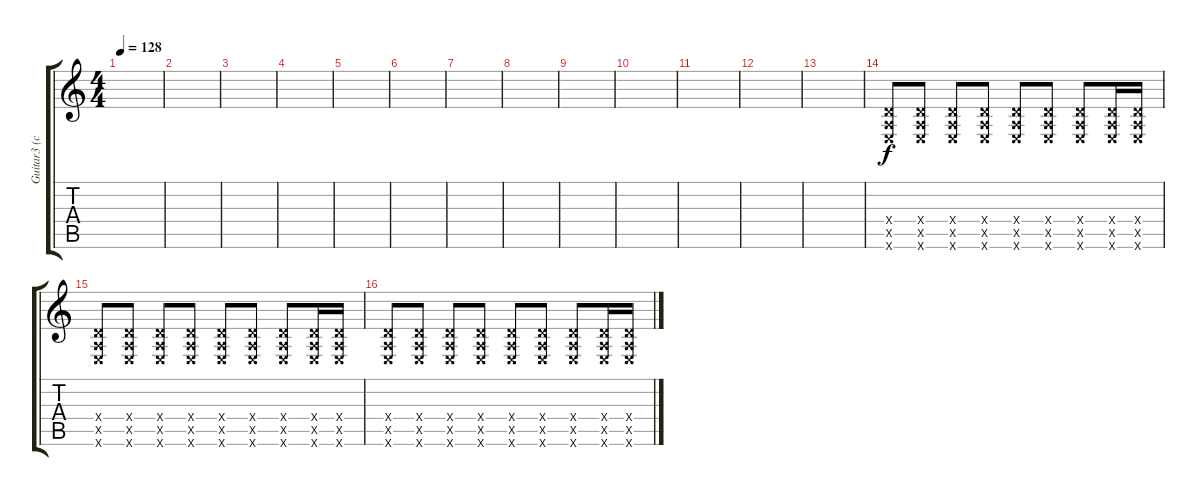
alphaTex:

\track ("Guitar3 (clean)" "Guitar3 (c") {instrument electricguitarclean}
\staff {score tabs}
\tuning (E4 B3 G3 D3 A2 E2) {hide}
\ts (4 4)
\tempo 128
\clef g2
\ks c
|
|
|
|
|
|
|
|
|
|
|
|
|
(0.4{x} 0.5{x} 0.6{x}).8{volume 8 instrument overdrivenguitar} (0.4{x} 0.5{x} 0.6{x}).8 (0.4{x} 0.5{x} 0.6{x}).8 (0.4{x} 0.5{x} 0.6{x}).8 (0.4{x} 0.5{x} 0.6{x}).8 (0.4{x} 0.5{x} 0.6{x}).8 (0.4{x} 0.5{x} 0.6{x}).8 (0.4{x} 0.5{x} 0.6{x}).16 (0.4{x} 0.5{x} 0.6{x}).16 |
(0.4{x} 0.5{x} 0.6{x}).8 (0.4{x} 0.5{x} 0.6{x}).8 (0.4{x} 0.5{x} 0.6{x}).8 (0.4{x} 0.5{x} 0.6{x}).8 (0.4{x} 0.5{x} 0.6{x}).8 (0.4{x} 0.5{x} 0.6{x}).8 (0.4{x} 0.5{x} 0.6{x}).8 (0.4{x} 0.5{x} 0.6{x}).16 (0.4{x} 0.5{x} 0.6{x}).16 |
(0.4{x} 0.5{x} 0.6{x}).8 (0.4{x} 0.5{x} 0.6{x}).8 (0.4{x} 0.5{x} 0.6{x}).8 (0.4{x} 0.5{x} 0.6{x}).8 (0.4{x} 0.5{x} 0.6{x}).8 (0.4{x} 0.5{x} 0.6{x}).8 (0.4{x} 0.5{x} 0.6{x}).8 (0.4{x} 0.5{x} 0.6{x}).16 (0.4{x} 0.5{x} 0.6{x}).16
